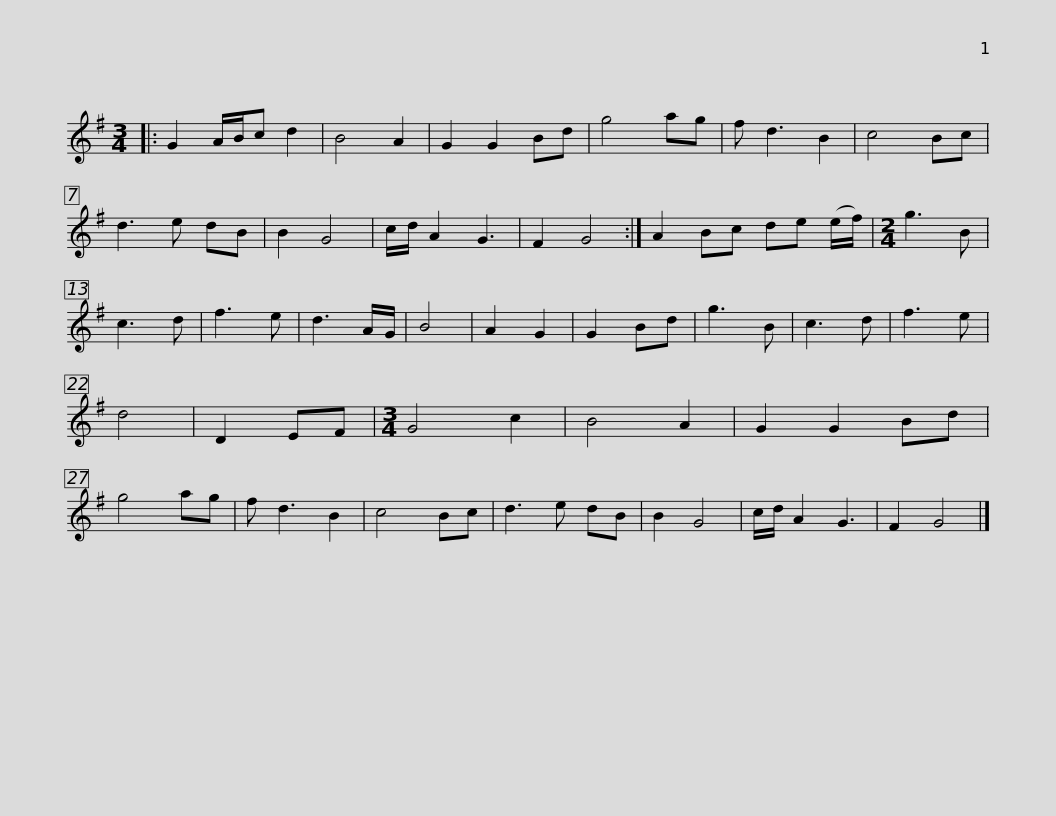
X:1
L:1/8
M:3/4
I:linebreak $
K:G
V:1 treble
V:1
|: G2 A/B/c d2 | B4 A2 | G2 G2 Bd | g4 ag | f d3 B2 | %5
 c4 Bc | d3 e dB | B2 G4 | c/d/ A2 G3 | F2 G4 :|$ %10
 A2 Bc de (e/f/) |[M:2/4] g3 B | c3 d | f3 e | d3 A/G/ | %15
 B4 | A2 G2 | G2 Bd | g3 B | c3 d | %20
 f3 e | d4 | D2 EF |$[M:3/4] G4 c2 | B4 A2 | %25
 G2 G2 Bd | g4 ag | f d3 B2 | c4 Bc | d3 e dB | %30
 B2 G4 | c/d/ A2 G3 | F2 G4 |] %33
